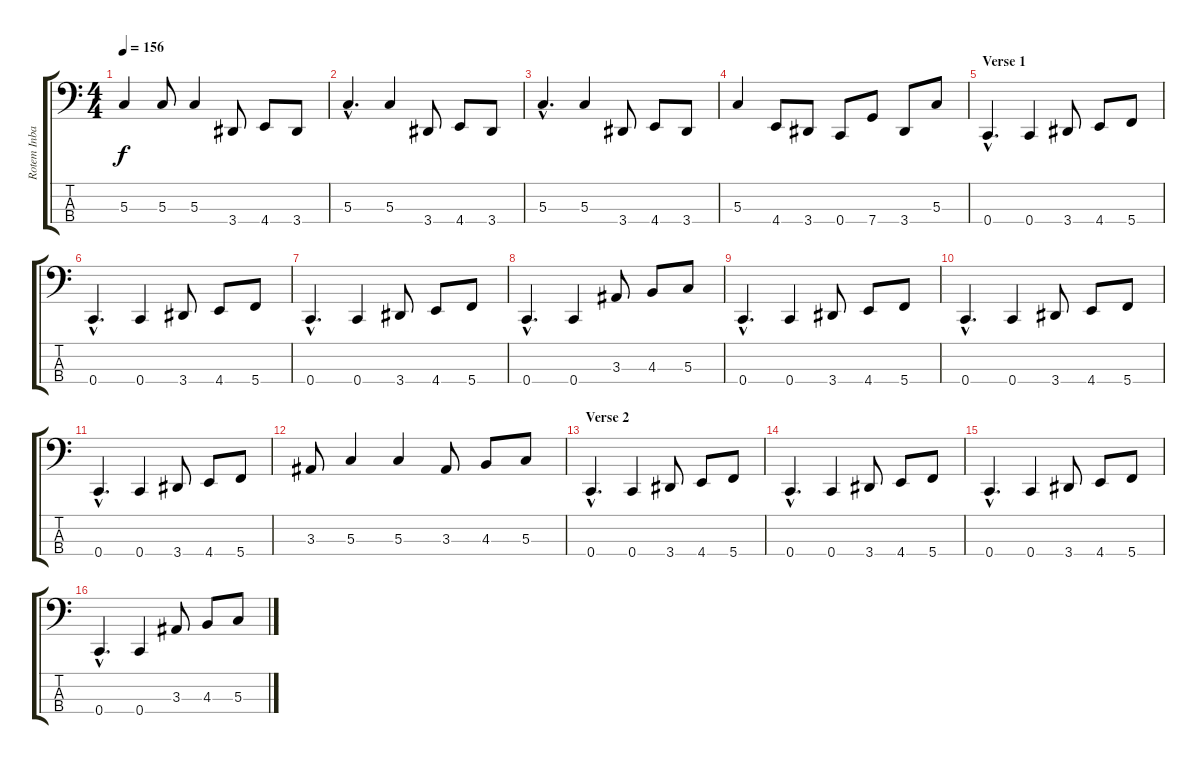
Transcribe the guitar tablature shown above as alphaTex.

\track ("Rotem Inbar" "Rotem Inba") {instrument electricbasspick}
\staff {score tabs}
\tuning (F2 C2 G1 C1) {hide}
\ts (4 4)
\tempo 156
\clef f4
\ks c
5.3.4{dy f} 5.3.8 5.3.4 3.4.8 4.4.8 3.4.8 |
5.3{hac}.4{d} 5.3.4 3.4.8 4.4.8 3.4.8 |
5.3{hac}.4{d} 5.3.4 3.4.8 4.4.8 3.4.8 |
5.3.4 4.4.8 3.4.8 0.4.8 7.4.8 3.4.8 5.3.8 |
\section ("" "Verse 1")
0.4{hac}.4{d} 0.4.4 3.4.8 4.4.8 5.4.8 |
0.4{hac}.4{d} 0.4.4 3.4.8 4.4.8 5.4.8 |
0.4{hac}.4{d} 0.4.4 3.4.8 4.4.8 5.4.8 |
0.4{hac}.4{d} 0.4.4 3.3.8 4.3.8 5.3.8 |
0.4{hac}.4{d} 0.4.4 3.4.8 4.4.8 5.4.8 |
0.4{hac}.4{d} 0.4.4 3.4.8 4.4.8 5.4.8 |
0.4{hac}.4{d} 0.4.4 3.4.8 4.4.8 5.4.8 |
3.3.8 5.3.4 5.3.4 3.3.8 4.3.8 5.3.8 |
\section ("" "Verse 2")
0.4{hac}.4{d} 0.4.4 3.4.8 4.4.8 5.4.8 |
0.4{hac}.4{d} 0.4.4 3.4.8 4.4.8 5.4.8 |
0.4{hac}.4{d} 0.4.4 3.4.8 4.4.8 5.4.8 |
0.4{hac}.4{d} 0.4.4 3.3.8 4.3.8 5.3.8
